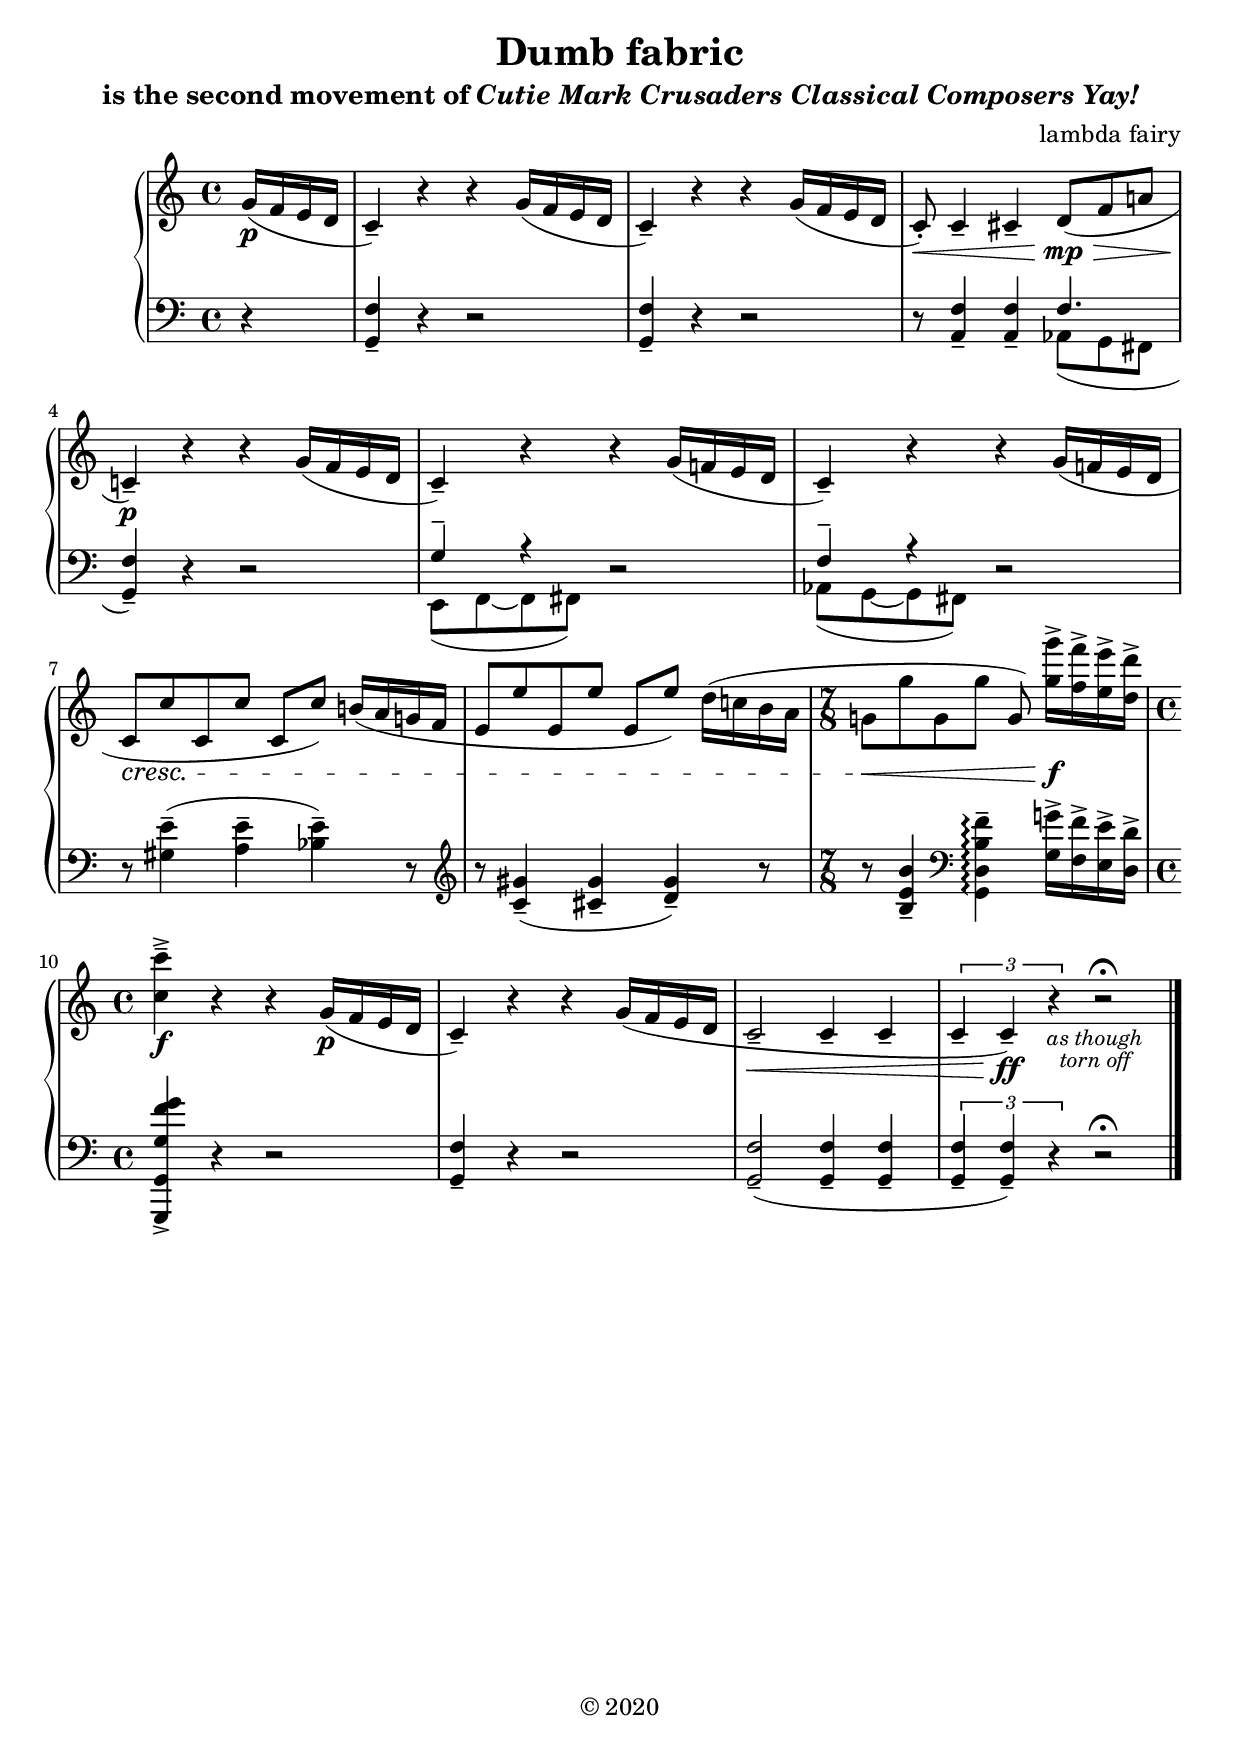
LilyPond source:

\version "2.18.2"

\include "articulate.ly"
\include "shared.ily"

#(set-global-staff-size 21)

\header {
    title = "Dumb fabric"
    subtitle = \markup {
        "is the second movement of"
        \italic "Cutie Mark Crusaders Classical Composers Yay!"
        }
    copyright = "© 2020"
    }

A = {
    \set Staff.midiInstrument = #"acoustic grand"

    \time 4/4

    \clef treble
    \relative c' {
        \partial 4 g'16(\p f e d
        | c4)-- r r g'16( f e d
        | c4)-- r r g'16( f e d
        | c8)-.\< c4-- cs-- d8(\mp\> f a
        | c,4)--\p r r
        }

    \relative c' {
        g'16( f e d
        | c4)-- r r g'16( f e d
        | c4)-- r r
        }

    \relative c' {
        g'16( f e d
        | c8\cresc c' c, c' c, c') b16( a g f
        | e8 e' e, e' e, e') d16( c b a
        \time 7/8
        | g8[\< g' g, g'] g,) <g' g'>16[->\f <f f'>-> <e e'>-> <d d'>]->
        \time 4/4
        | <c c'>4--->\f r r
        }

    \relative c' {
        g'16(\p f e d
        | c4)-- r r g'16( f e d
        | c2--\< c4-- c--
        | \times 2/3 { c4-- c)--\ff r }
        r2\fermata_\markup {
            \override #'(baseline-skip . 2)
            \halign #0 \italic \small \center-column { "as though" "torn off" }
            }
        }

    \bar "|."
    }

B = {
    \clef bass
    \set Staff.midiInstrument = #"acoustic grand"

    \relative c {
        \partial 4 r4
        | <g f'>-- r r2
        | q4-- r r2
        | r8 <a f'>4-- q-- << f'4. \\ { af,8( g fs | \stemUp <g f'>4)-- } >>
        r4 r2
        }

    \relative c {
        | << { g'4-- r } \\ { e,8( f ~ f fs8) } >> r2
        | << { f'4-- r } \\ { af,8( g ~ g fs8) } >> r2
        }

    \relative c' {
        | r8 <gs e'>4(-- <a e'>-- <bf e>)-- r8
        \clef treble
        | r8 <c gs'>4(-- <cs gs'>-- <d gs>)-- r8
        | r8 <b e b'>4--
        \clef bass
        <g, d' b' f'>--\arpeggio <g' g'>16[-> <f f'>-> <e e'>-> <d d'>]->
        | <g,, g' g' f' g>4-> r r2
        }

    \relative c {
        | <g f'>4-- r r2
        | <g f'>2(-- q4-- q--
        | \times 2/3 { q4-- q)-- r } r2\fermata
        }

    }

stuff = <<
    \new PianoStaff <<
        #(set-accidental-style 'piano)
        \new Staff = "A" { \A }
        \new Staff = "B" { \B }
        >>
    >>

\score {
    \stuff
    \layout { }
    }

\score {
    \articulate \stuff
    \midi { }
    }
